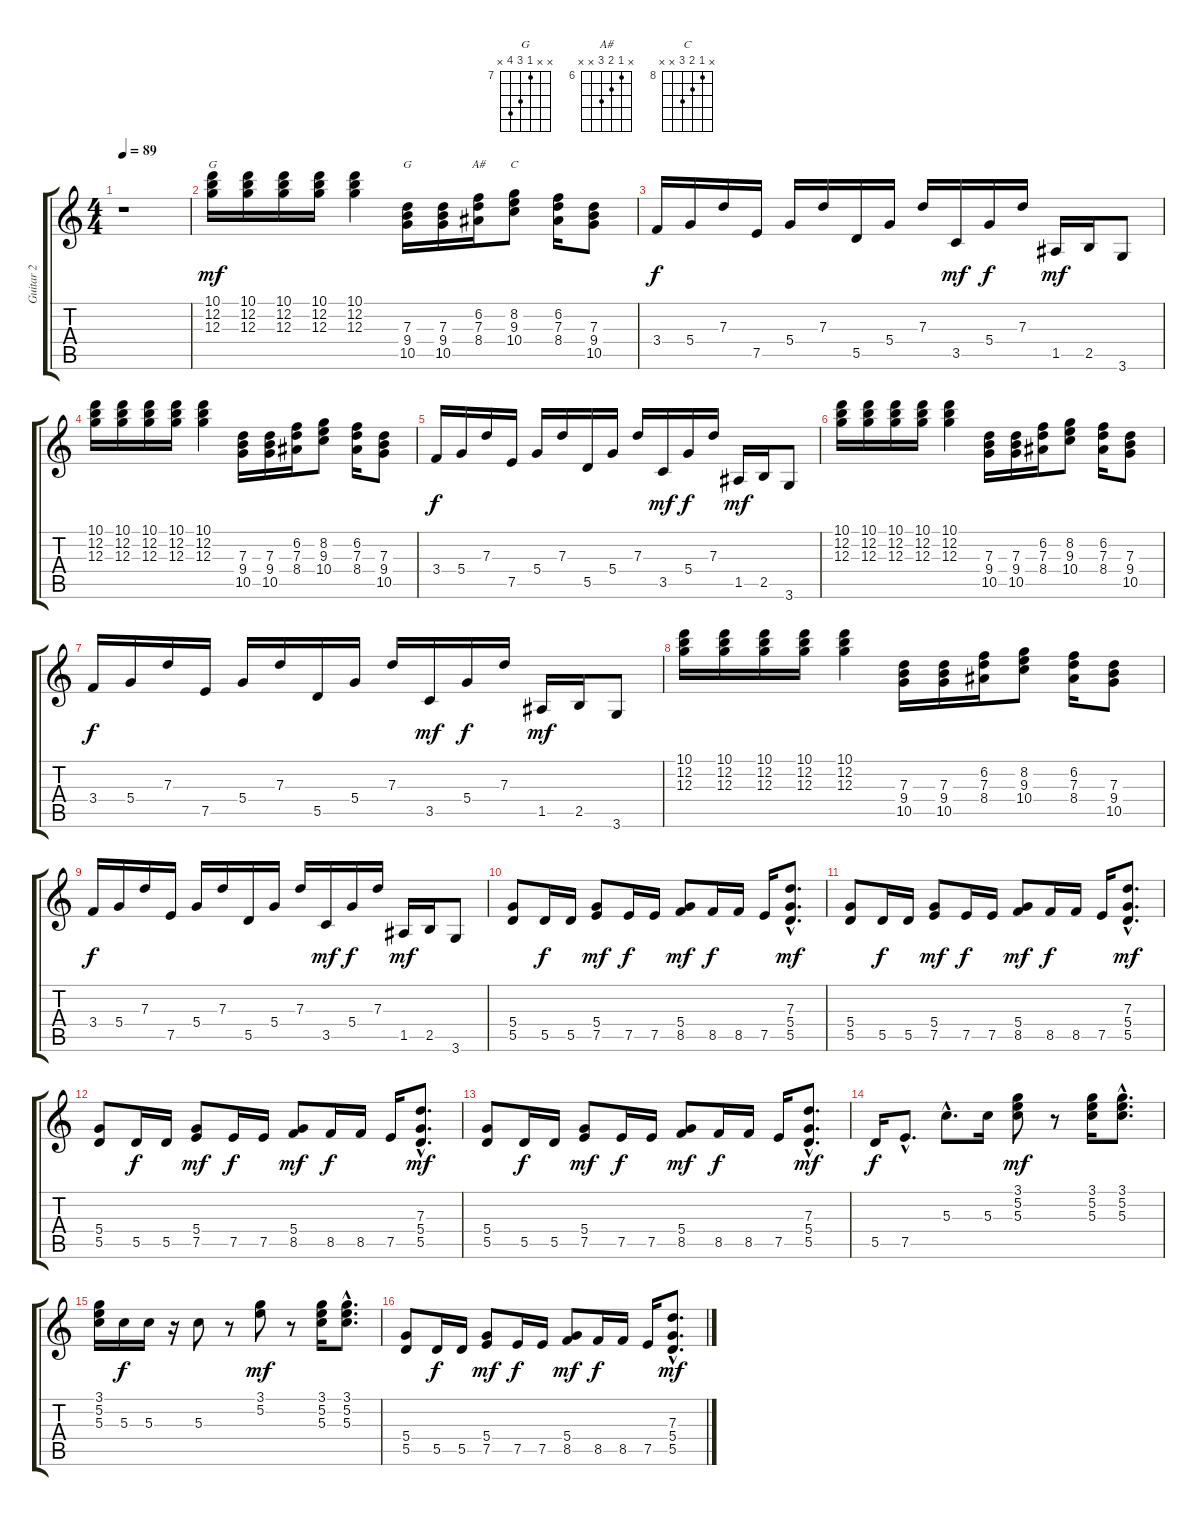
\track ("Guitar 2" "Guitar 2") {instrument distortionguitar}
\staff {score tabs}
\tuning (E4 B3 G3 D3 A2 E2) {hide}
\chord ("G" 10 12 12 x x x) {firstfret 10}
\chord ("G" x x 7 9 10 x) {firstfret 7}
\chord ("A#" x 6 7 8 x x) {firstfret 6}
\chord ("C" x 8 9 10 x x) {firstfret 8}
\ts (4 4)
\tempo 89
\clef g2
\ks c
r.1{dy mf instrument distortionguitar} |
(10.1 12.2 12.3).16{ch "G"} (10.1 12.2 12.3).16 (10.1 12.2 12.3).16 (10.1 12.2 12.3).16 (10.1 12.2 12.3).4 (7.3 9.4 10.5).16{ch "G"} (7.3 9.4 10.5).16 (6.2 7.3 8.4).16{ch "A#"} (8.2 9.3 10.4).8{ch "C"} (6.2 7.3 8.4).16 (7.3 9.4 10.5).8 |
3.4.16{dy f} 5.4.16 7.3.16 7.5.16 5.4.16 7.3.16 5.5.16 5.4.16 7.3.16 3.5.16{dy mf} 5.4.16{dy f} 7.3.16 1.5.16{dy mf} 2.5.16 3.6.8 |
(10.1 12.2 12.3).16 (10.1 12.2 12.3).16 (10.1 12.2 12.3).16 (10.1 12.2 12.3).16 (10.1 12.2 12.3).4 (7.3 9.4 10.5).16 (7.3 9.4 10.5).16 (6.2 7.3 8.4).16 (8.2 9.3 10.4).8 (6.2 7.3 8.4).16 (7.3 9.4 10.5).8 |
3.4.16{dy f} 5.4.16 7.3.16 7.5.16 5.4.16 7.3.16 5.5.16 5.4.16 7.3.16 3.5.16{dy mf} 5.4.16{dy f} 7.3.16 1.5.16{dy mf} 2.5.16 3.6.8 |
(10.1 12.2 12.3).16 (10.1 12.2 12.3).16 (10.1 12.2 12.3).16 (10.1 12.2 12.3).16 (10.1 12.2 12.3).4 (7.3 9.4 10.5).16 (7.3 9.4 10.5).16 (6.2 7.3 8.4).16 (8.2 9.3 10.4).8 (6.2 7.3 8.4).16 (7.3 9.4 10.5).8 |
3.4.16{dy f} 5.4.16 7.3.16 7.5.16 5.4.16 7.3.16 5.5.16 5.4.16 7.3.16 3.5.16{dy mf} 5.4.16{dy f} 7.3.16 1.5.16{dy mf} 2.5.16 3.6.8 |
(10.1 12.2 12.3).16 (10.1 12.2 12.3).16 (10.1 12.2 12.3).16 (10.1 12.2 12.3).16 (10.1 12.2 12.3).4 (7.3 9.4 10.5).16 (7.3 9.4 10.5).16 (6.2 7.3 8.4).16 (8.2 9.3 10.4).8 (6.2 7.3 8.4).16 (7.3 9.4 10.5).8 |
3.4.16{dy f} 5.4.16 7.3.16 7.5.16 5.4.16 7.3.16 5.5.16 5.4.16 7.3.16 3.5.16{dy mf} 5.4.16{dy f} 7.3.16 1.5.16{dy mf} 2.5.16 3.6.8 |
(5.4 5.5).8 5.5.16{dy f} 5.5.16 (5.4 7.5).8{dy mf} 7.5.16{dy f} 7.5.16 (5.4 8.5).8{dy mf} 8.5.16{dy f} 8.5.16 7.5.16 (7.3{hac} 5.4{hac} 5.5{hac}).8{d dy mf} |
(5.4 5.5).8 5.5.16{dy f} 5.5.16 (5.4 7.5).8{dy mf} 7.5.16{dy f} 7.5.16 (5.4 8.5).8{dy mf} 8.5.16{dy f} 8.5.16 7.5.16 (7.3{hac} 5.4{hac} 5.5{hac}).8{d dy mf} |
(5.4 5.5).8 5.5.16{dy f} 5.5.16 (5.4 7.5).8{dy mf} 7.5.16{dy f} 7.5.16 (5.4 8.5).8{dy mf} 8.5.16{dy f} 8.5.16 7.5.16 (7.3{hac} 5.4{hac} 5.5{hac}).8{d dy mf} |
(5.4 5.5).8 5.5.16{dy f} 5.5.16 (5.4 7.5).8{dy mf} 7.5.16{dy f} 7.5.16 (5.4 8.5).8{dy mf} 8.5.16{dy f} 8.5.16 7.5.16 (7.3{hac} 5.4{hac} 5.5{hac}).8{d dy mf} |
5.5.16{dy f} 7.5{hac}.8{d} 5.3{hac}.8{d} 5.3.16 (3.1 5.2 5.3).8{dy mf} r.8 (3.1 5.2 5.3).16 (3.1{hac} 5.2{hac} 5.3{hac}).8{d} |
(3.1 5.2 5.3).16 5.3.16{dy f} 5.3.16 r.16 5.3.8 r.8 (3.1 5.2).8{dy mf} r.8 (3.1 5.2 5.3).16 (3.1{hac} 5.2{hac} 5.3{hac}).8{d} |
(5.4 5.5).8 5.5.16{dy f} 5.5.16 (5.4 7.5).8{dy mf} 7.5.16{dy f} 7.5.16 (5.4 8.5).8{dy mf} 8.5.16{dy f} 8.5.16 7.5.16 (7.3{hac} 5.4{hac} 5.5{hac}).8{d dy mf}
